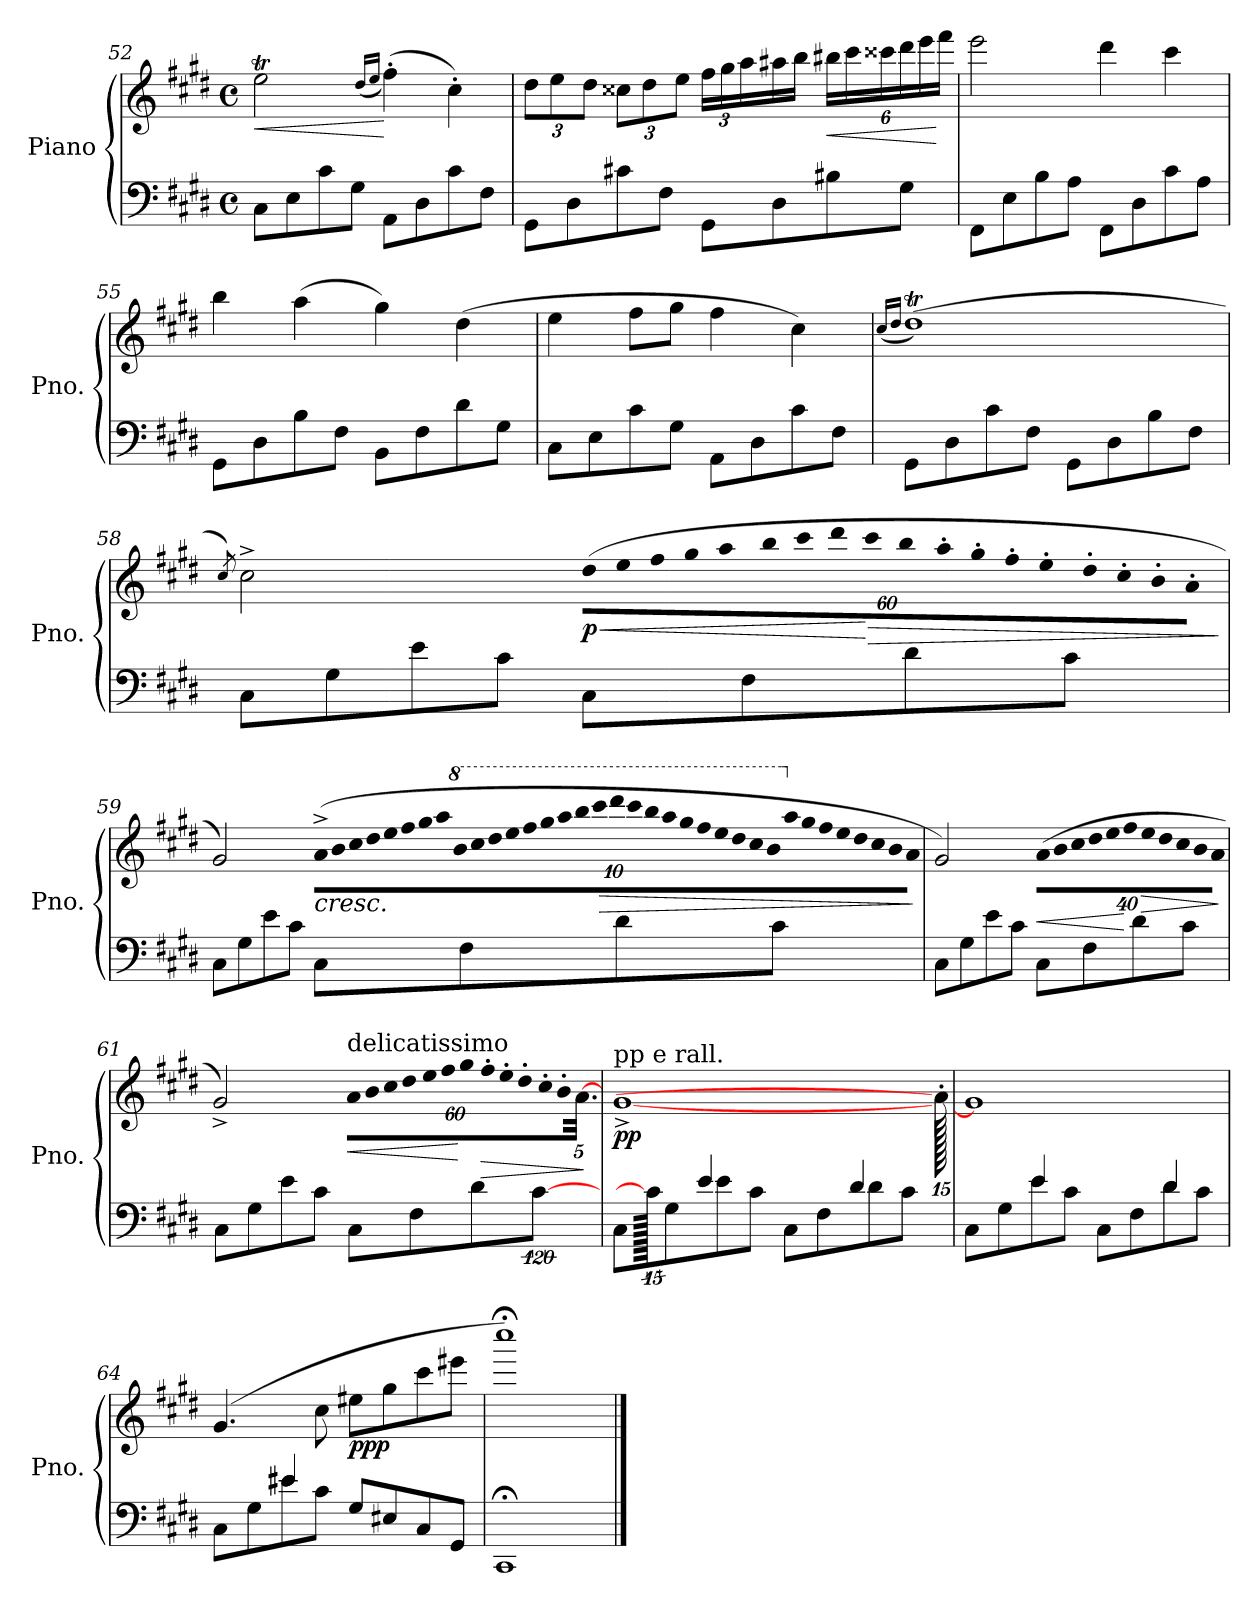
**kern	**kern	**dynam
*part1	*part1	*part1
*staff2	*staff1	*staff1/2
*I"Piano	*	*
*I'Pno.	*	*
!!LO:PB:g=z
*clefF4	*clefG2	*
*k[f#c#g#d#]	*k[f#c#g#d#]	*
*M4/4	*M4/4	*
*met(c)	*met(c)	*
=52	=52	=52
!	!	!LO:HP:b
8C#\L	2eeT\	<
8E\	.	.
8c#\	.	.
8G#\J	.	.
.	(<16qdd#/LL	.
.	16qee/JJ	.
8AA\L	(>4ff#'\)	[
8D#\	.	.
8c#\	4cc#'\)	.
8F#\J	.	.
=53	=53	=53
*	*Xbrackettup	*
8GG#\L	12dd#\L	.
.	12ee\	.
8D#\	.	.
.	12dd#\J	.
8c#X\	12cc##X\L	.
.	12dd#\	.
8F#\J	.	.
.	12ee\J	.
8GG#\L	24ff#\LL	.
.	24gg#\	.
.	24aa\	.
8D#\	16aa#X\	.
.	16bb\JJ	.
!	!	!LO:HP:b
8B#X\	24bb#X\LL	<
.	24ccc#\	.
.	24ccc##X\	.
8G#\J	24ddd#\	.
.	24eee\	.
.	24fff#\JJ	[
=54	=54	=54
8FF#\L	2eee\	.
8E\	.	.
8B\	.	.
8A\J	.	.
8FF#\L	4ddd#\	.
8D#\	.	.
8c#\	4ccc#\	.
8A\J	.	.
!!LO:LB:g=z
=55	=55	=55
8GG#\L	4bb\	.
8D#\	.	.
8B\	(>4aa\	.
8F#\J	.	.
8BB\L	4gg#\)	.
8F#\	.	.
8d#\	(>4dd#\	.
8G#\J	.	.
=56	=56	=56
8C#\L	4ee\	.
8E\	.	.
8c#\	8ff#\L	.
8G#\J	8gg#\J	.
8AA\L	4ff#\	.
8D#\	.	.
8c#\	4cc#\)	.
8F#\J	.	.
=57	=57	=57
.	(<16qcc#/LL	.
.	16qdd#/JJ	.
8GG#\L	(>1dd#t)	.
8D#\	.	.
8c#\	.	.
8F#\J	.	.
8GG#\L	.	.
8D#\	.	.
8B\	.	.
8F#\J	.	.
!!LO:LB:g=z
=58	=58	=58
.	8qcc#/)	.
8C#\L	2cc#^\	.
8G#\	.	.
8e\	.	.
8c#\J	.	.
!	!LO:N:vis=16	!LO:HP:b
!	!	!LO:DY:n=1:b
8C#\L	(>1920%53dd#\LL	< p
!	!LO:N:vis=16	!
.	1920%53ee\	.
!	!LO:N:vis=16	!
.	1920%53ff#\	.
!	!LO:N:vis=16	!
.	1920%53gg#\	.
!	!LO:N:vis=16	!
.	1920%53aa\	.
8F#\	.	.
!	!LO:N:vis=16	!
.	1920%53bb\	.
!	!LO:N:vis=16	!
.	1920%53ccc#\	.
!	!LO:N:vis=16	!
.	1920%53ddd#\	.
!	!LO:N:vis=16	!LO:HP:n=1:b
.	1920%53ccc#\	[ >
!	!LO:N:vis=16	!
.	1920%53bb\	.
8d#\	.	.
!	!LO:N:vis=16	!
.	1920%53aa'\	.
!	!LO:N:vis=16	!
.	1920%53gg#'\	.
!	!LO:N:vis=16	!
.	1920%53ff#'\	.
!	!LO:N:vis=16	!
.	1920%53ee'\	.
8c#\J	.	.
!	!LO:N:vis=16	!
.	1920%53dd#'\	.
!	!LO:N:vis=16	!
.	1920%53cc#'\	.
!	!LO:N:vis=16	!
.	1920%53b'\	.
!	!LO:N:vis=16	!
.	1920%53a'\JJ	.
.	320ryy	]
!!LO:LB:g=z
=59	=59	=59
8C#\L	2g#/)	.
8G#\	.	.
8e\	.	.
8c#\J	.	.
!	!LO:N:vis=16	!LO:HP:b
8C#\L	(>640%9a^\LL	<
!	!LO:N:vis=16	!
.	640%9b\	.
!	!LO:N:vis=16	!
.	640%9cc#\	.
!	!LO:N:vis=16	!
.	640%9dd#\	.
!	!LO:N:vis=16	!
.	640%9ee\	.
!	!LO:N:vis=16	!
.	640%9ff#\	.
!	!LO:N:vis=16	!
.	640%9gg#\	.
!	!LO:N:vis=16	!
.	640%9aa\	.
*	*8va	*
!	!LO:N:vis=16	!
.	640%9bb\	.
8F#\	.	.
!	!LO:N:vis=16	!
.	640%9ccc#\	.
!	!LO:N:vis=16	!
.	640%9ddd#\	.
!	!LO:N:vis=16	!
.	640%9eee\	.
!	!LO:N:vis=16	!
.	640%9fff#\	.
!	!LO:N:vis=16	!
.	640%9ggg#\	.
!	!LO:N:vis=16	!
.	640%9aaa\	.
!	!LO:N:vis=16	!
.	640%9bbb\	.
!	!LO:N:vis=16	!
.	640%9cccc#\	.
!	!LO:N:vis=16	!LO:HP:b
.	640%9dddd#\	>
8d#\	.	.
!	!LO:N:vis=16	!
.	640%9cccc#\	[
!	!LO:N:vis=16	!
.	640%9bbb\	.
!	!LO:N:vis=16	!
.	640%9aaa\	.
!	!LO:N:vis=16	!
.	640%9ggg#\	.
!	!LO:N:vis=16	!
.	640%9fff#\	.
!	!LO:N:vis=16	!
.	640%9eee\	.
!	!LO:N:vis=16	!
.	640%9ddd#\	.
!	!LO:N:vis=16	!
.	640%9ccc#\	.
!	!LO:N:vis=16	!
.	640%9bb\	.
8c#\J	.	.
*	*X8va	*
!	!LO:N:vis=16	!
.	640%9aa\	.
!	!LO:N:vis=16	!
.	640%9gg#\	.
!	!LO:N:vis=16	!
.	640%9ff#\	.
!	!LO:N:vis=16	!
.	640%9ee\	.
!	!LO:N:vis=16	!
.	640%9dd#\	.
!	!LO:N:vis=16	!
.	640%9cc#\	.
!	!LO:N:vis=16	!
.	640%9b\	.
!	!LO:N:vis=16	!
.	640%9a\JJ	.
.	128ryy	]
!!LO:LB:g=z
=60	=60	=60
8C#\L	2g#/)	.
8G#\	.	.
8e\	.	.
8c#\J	.	.
!	!LO:N:vis=8	!LO:HP:b
8C#\L	(>640%29a\L	<
!	!LO:N:vis=8	!
.	640%29b\	.
!	!LO:N:vis=8	!
.	640%29cc#\	.
8F#\	.	.
!	!LO:N:vis=8	!
.	640%29dd#\	.
!	!LO:N:vis=8	!
.	640%29ee\	.
!	!LO:N:vis=8	!
.	640%29ff#\	[
8d#\	.	.
!	!LO:N:vis=8	!LO:HP:b
.	640%29ee\	>
!	!LO:N:vis=8	!
.	640%29dd#\	.
!	!LO:N:vis=8	!
.	640%29cc#\	.
8c#\J	.	.
!	!LO:N:vis=8	!
.	640%29b\	.
!	!LO:N:vis=8	!
.	640%29a\J	.
.	640ryy	]
!!LO:PB:g=z
=61	=61	=61
960ryy	2g#^/)	.
8C#\L	.	.
8G#\	.	.
8e\	.	.
8c#\J	.	.
!	!LO:TX:a:t=delicatissimo	!
!	!LO:N:vis=8	!LO:HP:b
.	960%37a\L	<
8C#\L	.	.
!	!LO:N:vis=8	!
.	960%37b\	.
!	!LO:N:vis=8	!
.	960%37cc#\	.
!	!LO:N:vis=8	!
.	960%37dd#\	.
8F#\	.	.
!	!LO:N:vis=8	!
.	960%37ee\	.
!	!LO:N:vis=8	!
.	960%37ff#\	.
!	!LO:N:vis=8	!
.	960%37gg#\	[
8d#\	.	.
!	!LO:N:vis=8	!LO:HP:b
.	960%37ff#'\	>
!	!LO:N:vis=8	!
.	960%37ee'\	.
!	!LO:N:vis=8	!
.	960%37dd#'\	.
[960%119c#\J	.	.
!	!LO:N:vis=8	!
.	960%37cc#'\	.
!	!LO:N:vis=8	!
.	960%37b'\	.
.	[40.a\J	.
.	.	]
=62	=62	=62
*^	*	*
!	!	!LO:TX:a:t=pp e rall.	!
!	!	!	!LO:DY:b
8C#\L	4ryy	[1g#^	pp
960c#\]	.	.	.
8G#\	.	.	.
.	4e/	.	.
8e\	.	.	.
8c#\J	.	.	.
.	4ryy	.	.
8C#\L	.	.	.
8F#\	.	.	.
.	4d#/	.	.
8d#\	.	.	.
8c#\J	.	.	.
.	960ryy	960a'\]	.
=63	=63	=63	=63
8C#\L	4ryy	1g#]	.
8G#\	.	.	.
8e\	4e/	.	.
8c#\J	.	.	.
8C#\L	4ryy	.	.
8F#\	.	.	.
8d#\	4d#/	.	.
8c#\J	.	.	.
!!LO:LB:g=z
=64	=64	=64	=64
8C#\L	4ryy	(>4.g#/	.
8G#\	.	.	.
8e#X\	4e#/	.	.
8c#\J	.	8cc#\	.
!	!	!	!LO:DY:b
8G#/L	2ryy	8ee#X\L	ppp
8E#X/	.	8gg#\	.
8C#/	.	8ccc#\	.
8GG#/J	.	8eee#X\J	.
*v	*v	*	*
=65	=65	=65
1CC#;	1cccc#;<)	.
==	==	==
*-	*-	*-
